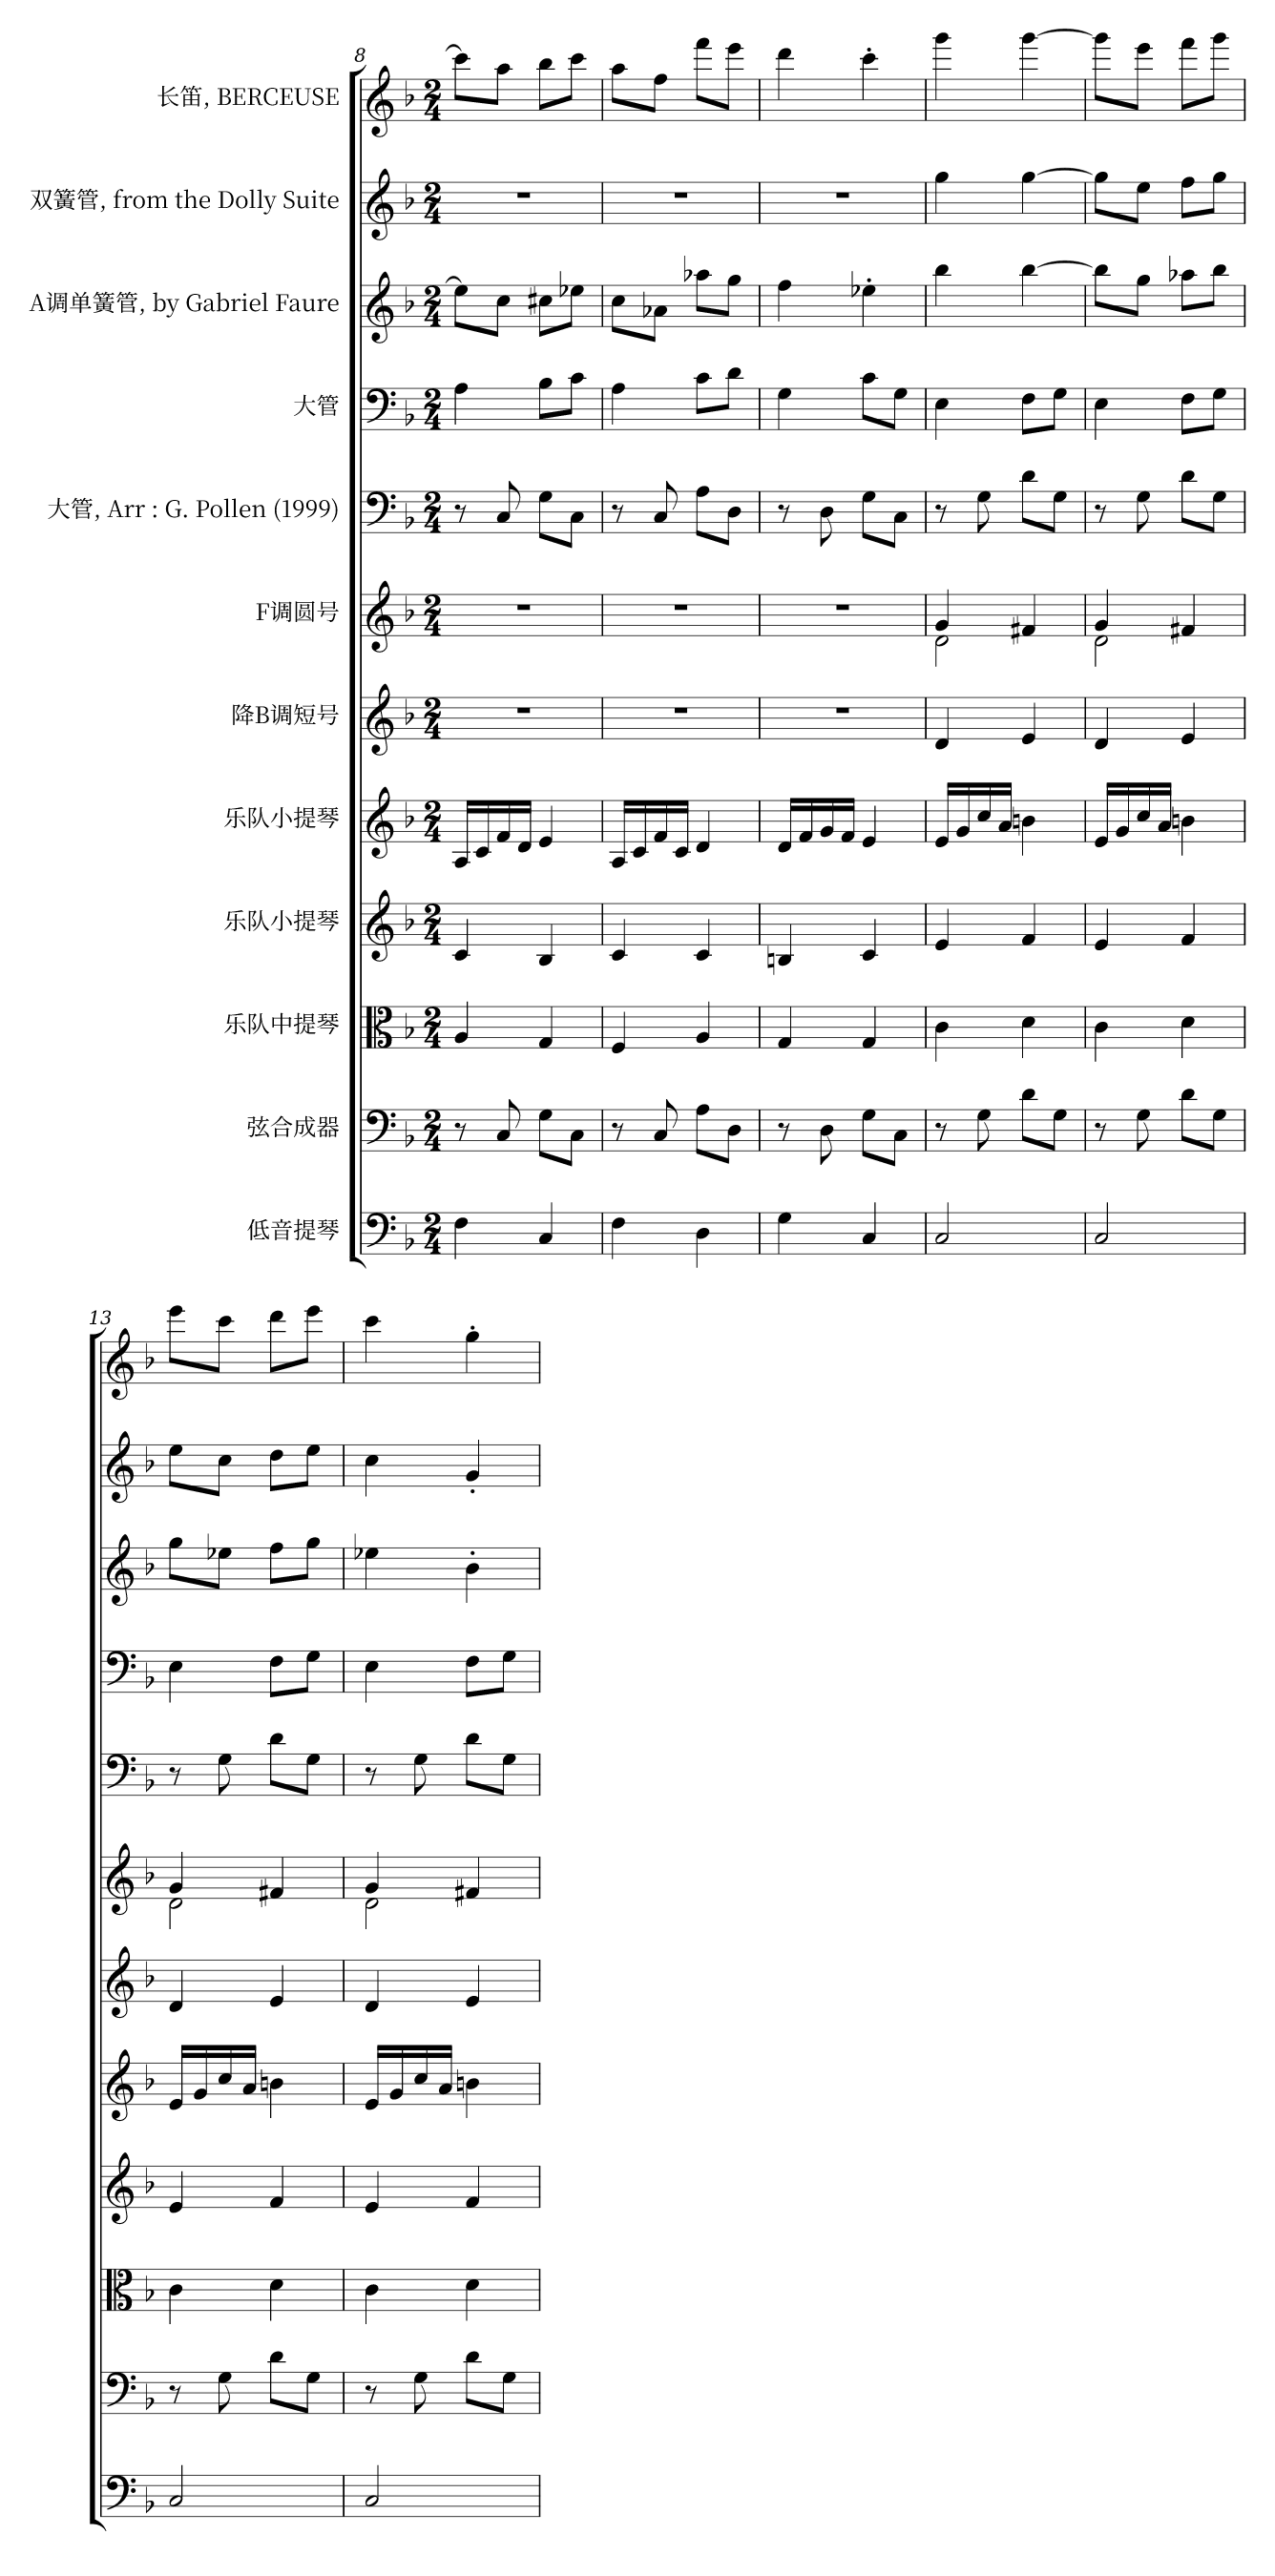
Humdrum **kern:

**kern	**kern	**kern	**kern	**kern	**kern	**kern	**kern	**kern	**kern	**kern	**kern
*part12	*part11	*part10	*part9	*part8	*part7	*part6	*part5	*part4	*part3	*part2	*part1
*staff12	*staff11	*staff10	*staff9	*staff8	*staff7	*staff6	*staff5	*staff4	*staff3	*staff2	*staff1
*I"低音提琴	*I"弦合成器	*I"乐队中提琴	*I"乐队小提琴	*I"乐队小提琴	*I"降B调短号	*I"F调圆号	*I"大管, Arr : G. Pollen (1999)	*I"大管	*I"A调单簧管, by Gabriel Faure	*I"双簧管, from the Dolly Suite	*I"长笛, BERCEUSE
!!LO:PB:g=z
*clefF4	*clefF4	*clefC3	*clefG2	*clefG2	*clefG2	*clefG2	*clefF4	*clefF4	*clefG2	*clefG2	*clefG2
*ITrd7c12	*	*	*	*	*ITrd1c2	*ITrd4c7	*	*	*ITrd1c2	*	*
*k[b-]	*k[b-]	*k[b-]	*k[b-]	*k[b-]	*k[b-e-a-]	*k[b-e-]	*k[b-]	*k[b-]	*k[b-e-a-]	*k[b-]	*k[b-]
*M2/4	*M2/4	*M2/4	*M2/4	*M2/4	*M2/4	*M2/4	*M2/4	*M2/4	*M2/4	*M2/4	*M2/4
=8	=8	=8	=8	=8	=8	=8	=8	=8	=8	=8	=8
4FF\	8r	4A/	4c/	16A/LL	2r	2r	8r	4A\	8dd-\L]	2r	8ccc\L]
.	.	.	.	16c/	.	.	.	.	.	.	.
.	8C/	.	.	16f/	.	.	8C/	.	8b-\J	.	8aa\J
.	.	.	.	16d/JJ	.	.	.	.	.	.	.
4CC/	8G\L	4G/	4B-/	4e/	.	.	8G\L	8B-\L	8bn\L	.	8bb-\L
.	8C\J	.	.	.	.	.	8C\J	8c\J	8dd-X\J	.	8ccc\J
=9	=9	=9	=9	=9	=9	=9	=9	=9	=9	=9	=9
*	*	*	*	*	*	*	*	*	*	*	*MM55
4FF\	8r	4F/	4c/	16A/LL	2r	2r	8r	4A\	8b-\L	2r	8aa\L
.	.	.	.	16c/	.	.	.	.	.	.	.
.	8C/	.	.	16f/	.	.	8C/	.	8g-X\J	.	8ff\J
.	.	.	.	16c/JJ	.	.	.	.	.	.	.
4DD\	8A\L	4A/	4c/	4d/	.	.	8A\L	8c\L	8gg-X\L	.	8fff\L
.	8D\J	.	.	.	.	.	8D\J	8d\J	8ff\J	.	8eee\J
=10	=10	=10	=10	=10	=10	=10	=10	=10	=10	=10	=10
4GG\	8r	4G/	4Bn/	16d/LL	2r	2r	8r	4G\	4ee-\	2r	4ddd\
.	.	.	.	16f/	.	.	.	.	.	.	.
.	8D\	.	.	16g/	.	.	8D\	.	.	.	.
.	.	.	.	16f/JJ	.	.	.	.	.	.	.
4CC/	8G\L	4G/	4c/	4e/	.	.	8G\L	8c\L	4dd-X'\	.	4ccc'\
.	8C\J	.	.	.	.	.	8C\J	8G\J	.	.	.
=11	=11	=11	=11	=11	=11	=11	=11	=11	=11	=11	=11
*	*	*	*	*	*	*^	*	*	*	*	*
2CC/	8r	4c\	4e/	16e/LL	4c/	4c/	2G\	8r	4E\	4aa-\	4gg\	4ggg\
.	.	.	.	16g/	.	.	.	.	.	.	.	.
.	8G\	.	.	16cc/	.	.	.	8G\	.	.	.	.
.	.	.	.	16a/JJ	.	.	.	.	.	.	.	.
*	*	*	*	*	*	*	*	*	*	*	*	*MM60
.	8d\L	4d\	4f/	4bn\	4d/	4Bn/	.	8d\L	8F\L	[4aa-\	[4gg\	[4ggg\
.	8G\J	.	.	.	.	.	.	8G\J	8G\J	.	.	.
=12	=12	=12	=12	=12	=12	=12	=12	=12	=12	=12	=12	=12
2CC/	8r	4c\	4e/	16e/LL	4c/	4c/	2G\	8r	4E\	8aa-\L]	8gg\L]	8ggg\L]
.	.	.	.	16g/	.	.	.	.	.	.	.	.
.	8G\	.	.	16cc/	.	.	.	8G\	.	8ff\J	8ee\J	8eee\J
.	.	.	.	16a/JJ	.	.	.	.	.	.	.	.
.	8d\L	4d\	4f/	4bn\	4d/	4Bn/	.	8d\L	8F\L	8gg-X\L	8ff\L	8fff\L
.	8G\J	.	.	.	.	.	.	8G\J	8G\J	8aa-\J	8gg\J	8ggg\J
!!LO:PB:g=z
=13	=13	=13	=13	=13	=13	=13	=13	=13	=13	=13	=13	=13
2CC/	8r	4c\	4e/	16e/LL	4c/	4c/	2G\	8r	4E\	8ff\L	8ee\L	8eee\L
.	.	.	.	16g/	.	.	.	.	.	.	.	.
.	8G\	.	.	16cc/	.	.	.	8G\	.	8dd-X\J	8cc\J	8ccc\J
.	.	.	.	16a/JJ	.	.	.	.	.	.	.	.
.	8d\L	4d\	4f/	4bn\	4d/	4Bn/	.	8d\L	8F\L	8ee-\L	8dd\L	8ddd\L
.	8G\J	.	.	.	.	.	.	8G\J	8G\J	8ff\J	8ee\J	8eee\J
=14	=14	=14	=14	=14	=14	=14	=14	=14	=14	=14	=14	=14
2CC/	8r	4c\	4e/	16e/LL	4c/	4c/	2G\	8r	4E\	4dd-X\	4cc\	4ccc\
.	.	.	.	16g/	.	.	.	.	.	.	.	.
.	8G\	.	.	16cc/	.	.	.	8G\	.	.	.	.
.	.	.	.	16a/JJ	.	.	.	.	.	.	.	.
.	8d\L	4d\	4f/	4bn\	4d/	4Bn/	.	8d\L	8F\L	4a-'\	4g'/	4gg'\
.	8G\J	.	.	.	.	.	.	8G\J	8G\J	.	.	.
*	*	*	*	*	*	*v	*v	*	*	*	*	*
=	=	=	=	=	=	=	=	=	=	=	=
*-	*-	*-	*-	*-	*-	*-	*-	*-	*-	*-	*-
